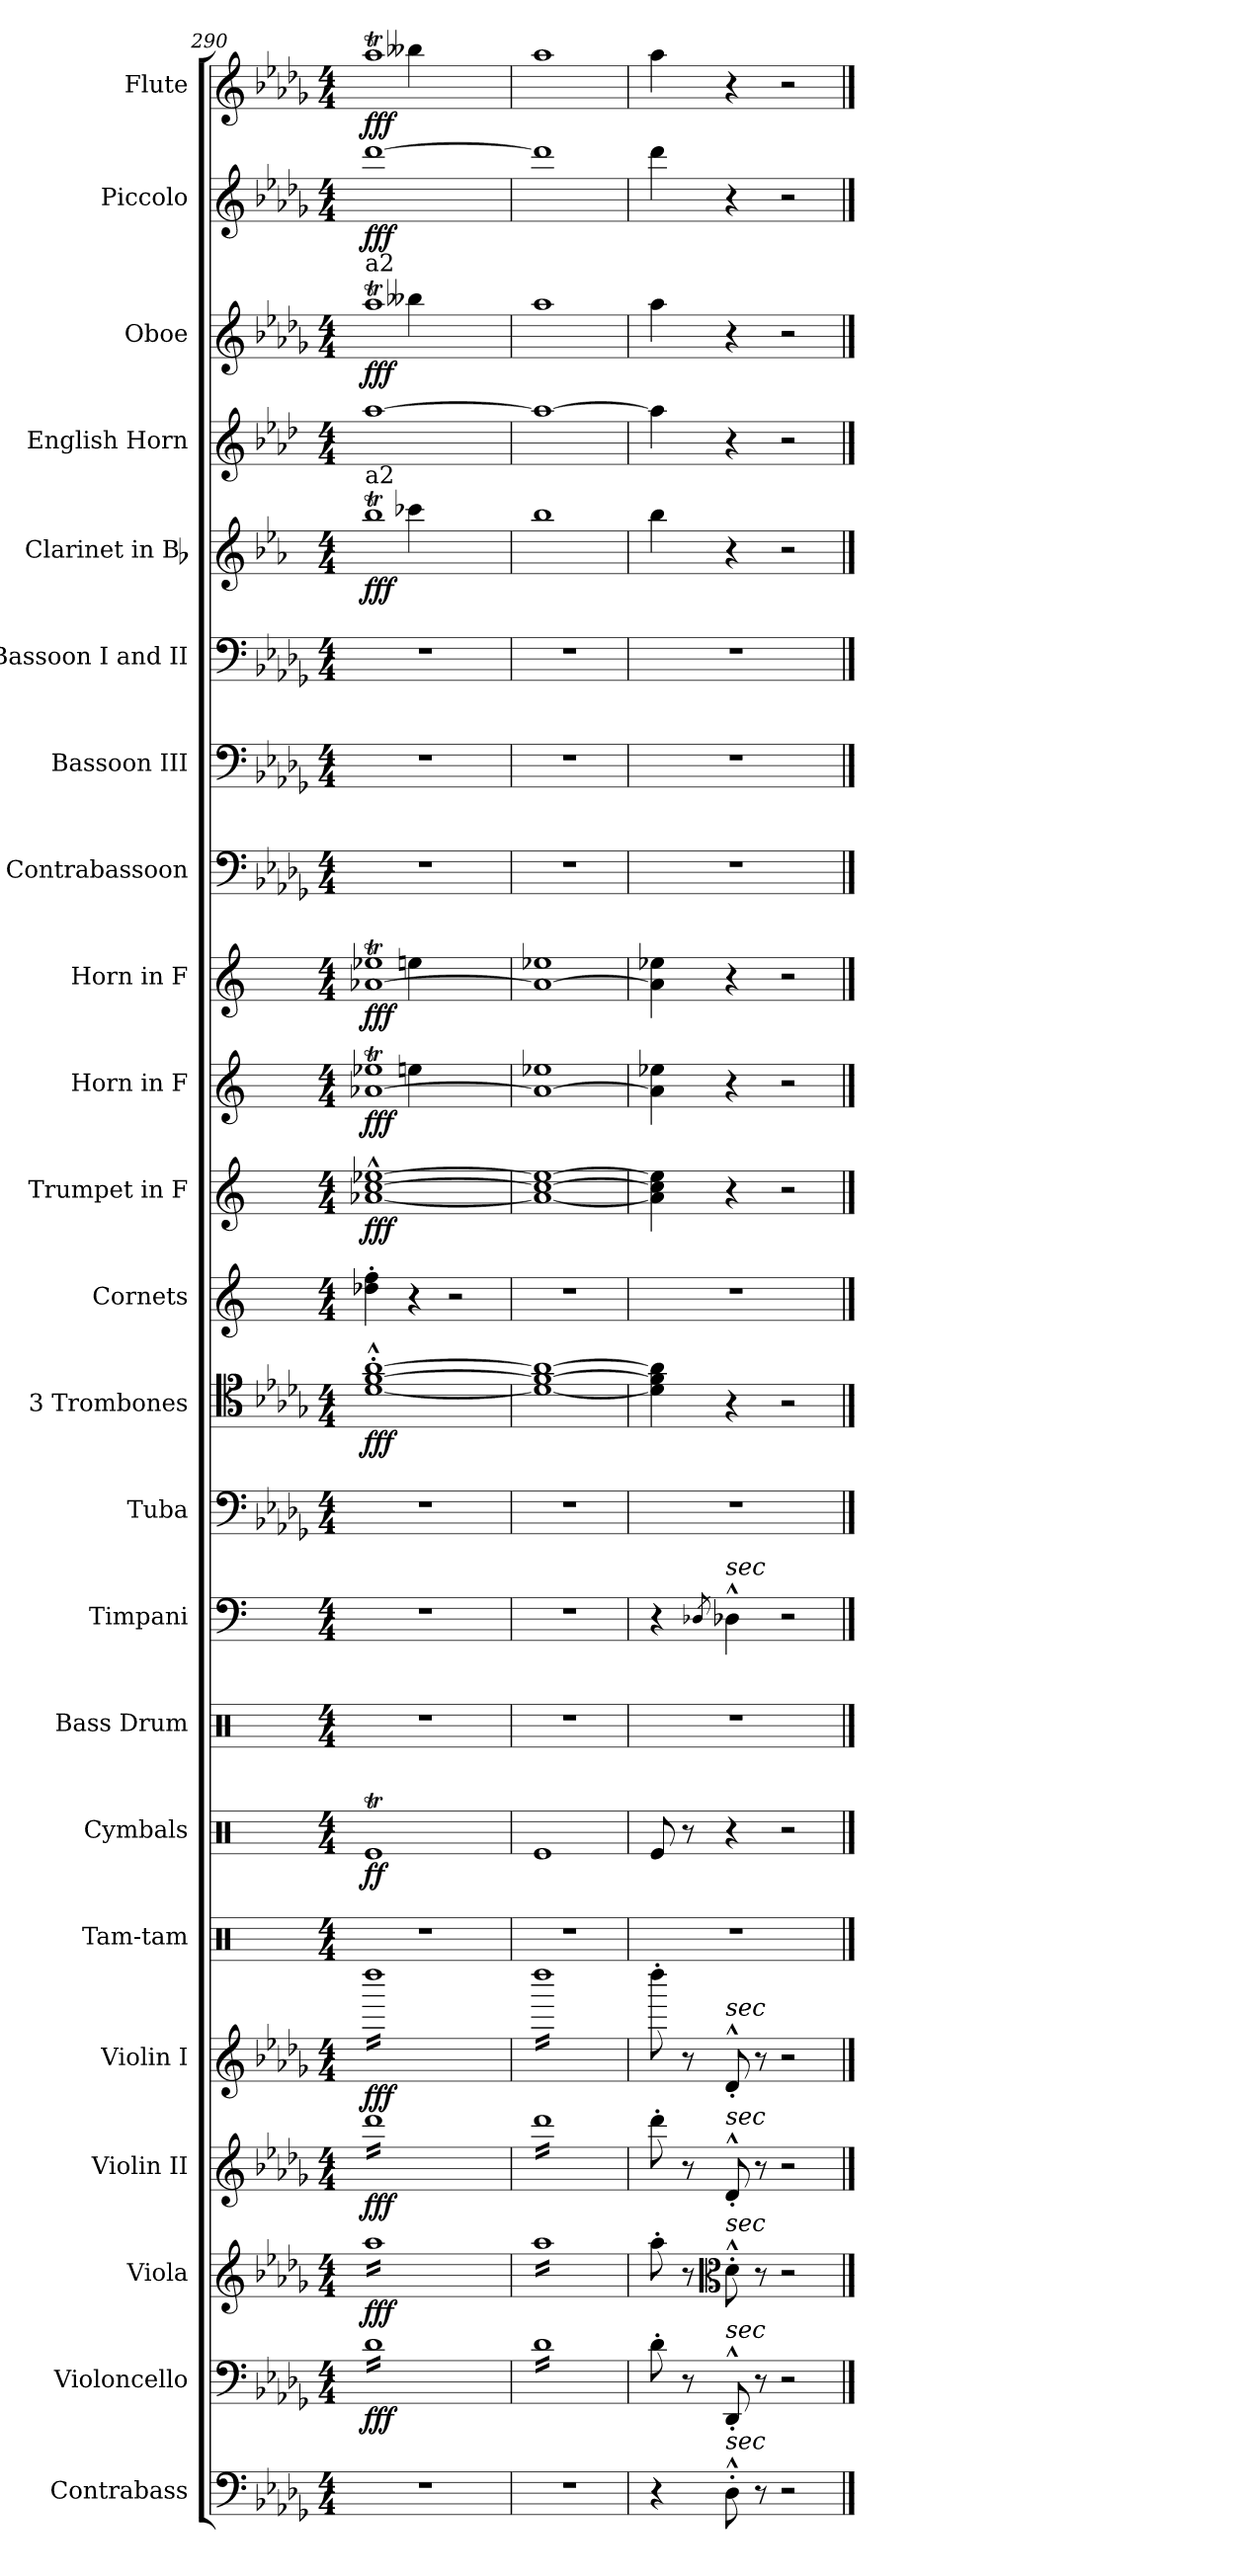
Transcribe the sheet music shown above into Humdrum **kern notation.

**kern	**kern	**dynam	**kern	**dynam	**kern	**dynam	**kern	**dynam	**kern	**kern	**dynam	**kern	**kern	**kern	**kern	**dynam	**kern	**kern	**dynam	**kern	**dynam	**kern	**dynam	**kern	**kern	**kern	**kern	**dynam	**kern	**kern	**dynam	**kern	**dynam	**kern	**dynam
*part23	*part22	*part22	*part21	*part21	*part20	*part20	*part19	*part19	*part18	*part17	*part17	*part16	*part15	*part14	*part13	*part13	*part12	*part11	*part11	*part10	*part10	*part9	*part9	*part8	*part7	*part6	*part5	*part5	*part4	*part3	*part3	*part2	*part2	*part1	*part1
*staff23	*staff22	*staff22	*staff21	*staff21	*staff20	*staff20	*staff19	*staff19	*staff18	*staff17	*staff17	*staff16	*staff15	*staff14	*staff13	*staff13	*staff12	*staff11	*staff11	*staff10	*staff10	*staff9	*staff9	*staff8	*staff7	*staff6	*staff5	*staff5	*staff4	*staff3	*staff3	*staff2	*staff2	*staff1	*staff1
*I"Contrabass	*I"Violoncello	*	*I"Viola	*	*I"Violin II	*	*I"Violin I	*	*I"Tam-tam	*I"Cymbals	*	*I"Bass Drum	*I"Timpani	*I"Tuba	*I"3 Trombones	*	*I"Cornets	*I"Trumpet in F	*	*I"Horn in F	*	*I"Horn in F	*	*I"Contrabassoon	*I"Bassoon III	*I"Bassoon I and II	*I"Clarinet in Bb	*	*I"English Horn	*I"Oboe	*	*I"Piccolo	*	*I"Flute	*
*I'Cb.	*I'Vc.	*	*	*	*I'Vln. I	*	*I'Vln. I	*	*I'T.-t.	*I'Cym.	*	*I'B. D.	*I'Timp.	*I'Tba.	*I'Tbn.	*	*	*	*	*I'Hn.	*	*I'Hn.	*	*I'Cbsn.	*I'Bsn.	*I'Bsn.	*I'Cl.	*	*	*I'Ob.	*	*I'Picc.	*	*I'Fl.	*
*clefF4	*clefF4	*	*clefG2	*	*clefG2	*	*clefG2	*	*clefX	*clefX	*	*clefX	*clefF4	*clefF4	*clefC4	*	*clefG2	*clefG2	*	*clefG2	*	*clefG2	*	*clefF4	*clefF4	*clefF4	*clefG2	*	*clefG2	*clefG2	*	*clefG2	*	*clefG2	*
*ITrd7c12	*	*	*	*	*	*	*	*	*	*	*	*	*	*	*	*	*	*ITrd-3c-5	*	*ITrd4c7	*	*ITrd4c7	*	*ITrd7c12	*	*	*ITrd1c2	*	*ITrd4c7	*	*	*ITrd-7c-12	*	*	*
*k[b-e-a-d-g-]	*k[b-e-a-d-g-]	*	*k[b-e-a-d-g-]	*	*k[b-e-a-d-g-]	*	*k[b-e-a-d-g-]	*	*k[]	*k[]	*	*k[]	*k[]	*k[b-e-a-d-g-]	*k[b-e-a-d-g-]	*	*k[]	*k[b-]	*	*k[b-]	*	*k[b-]	*	*k[b-e-a-d-g-]	*k[b-e-a-d-g-]	*k[b-e-a-d-g-]	*k[b-e-a-d-g-]	*	*k[b-e-a-d-g-]	*k[b-e-a-d-g-]	*	*k[b-e-a-d-g-]	*	*k[b-e-a-d-g-]	*
*D-:	*D-:	*	*D-:	*	*D-:	*	*D-:	*	*C:	*C:	*	*C:	*C:	*D-:	*D-:	*	*	*	*	*F:	*	*F:	*	*D-:	*D-:	*D-:	*D-:	*	*D-:	*D-:	*	*D-:	*	*D-:	*
*M4/4	*M4/4	*	*M4/4	*	*M4/4	*	*M4/4	*	*M4/4	*M4/4	*	*M4/4	*M4/4	*M4/4	*M4/4	*	*M4/4	*M4/4	*	*M4/4	*	*M4/4	*	*M4/4	*M4/4	*M4/4	*M4/4	*	*M4/4	*M4/4	*	*M4/4	*	*M4/4	*
=290	=290	=290	=290	=290	=290	=290	=290	=290	=290	=290	=290	=290	=290	=290	=290	=290	=290	=290	=290	=290	=290	=290	=290	=290	=290	=290	=290	=290	=290	=290	=290	=290	=290	=290	=290
*	*	*	*	*	*	*	*	*	*	*	*	*	*	*	*	*	*	*	*	*^	*	*^	*	*	*	*	*^	*	*	*^	*	*	*	*^	*
*	*	*	*	*	*	*	*	*	*	*	*	*	*	*	*	*	*	*	*	*	*^	*	*	*^	*	*	*	*	*	*	*	*	*	*	*	*	*	*	*	*
!	!	!	!	!	!	!	!	!	!	!	!	!	!	!	!	!	!	!	!	!	!	!	!	!	!	!	!	!	!	!	!	!	!	!	!LO:TX:a:t=a2	!	!	!	!	!	!	!
!	!	!	!	!	!	!	!	!	!	!	!	!	!	!	!	!	!	!	!	!	!	!	!	!	!	!	!	!	!	!	!LO:TX:a:t=a2	!	!	!	!	!	!	!	!	!	!	!
!	!LO:TX:a:t=arco	!	!	!	!	!	!	!	!	!	!	!	!	!	!	!	!	!	!	!	!	!	!	!	!	!	!	!	!	!	!	!	!	!	!	!	!	!	!	!	!	!
*	*tremolo	*	*	*	*	*	*	*	*	*	*	*	*	*	*	*	*	*	*	*	*	*	*	*	*	*	*	*	*	*	*	*	*	*	*	*	*	*	*	*	*	*
*	*	*	*tremolo	*	*	*	*	*	*	*	*	*	*	*	*	*	*	*	*	*	*	*	*	*	*	*	*	*	*	*	*	*	*	*	*	*	*	*	*	*	*	*
*	*	*	*	*	*tremolo	*	*	*	*	*	*	*	*	*	*	*	*	*	*	*	*	*	*	*	*	*	*	*	*	*	*	*	*	*	*	*	*	*	*	*	*	*
*	*	*	*	*	*	*	*tremolo	*	*	*	*	*	*	*	*	*	*	*	*	*	*	*	*	*	*	*	*	*	*	*	*	*	*	*	*	*	*	*	*	*	*	*
1r	16d-iLL	fff	16aa-iLL	fff	16ddd-iLL	fff	16dddd-iLL	fff	1r	1Reti	ff	1r	1r	1r	[<1d-i'^^ [>1fi'^^ [>1a-i'^^	fff	4dd-Xi\' 4ffi'	[<1dd-Xi^^ [>1ffi^^ [>1aa-Xi^^	fff	[<1d-Xi	4ryy	1a-XTi	fff	[<1d-Xi	4ryy	1a-XTi	fff	1r	1r	1r	1aa-Ti	4ryy	fff	[>1dd-i	1aa-Ti	4ryy	fff	[>1dddd-i	fff	1aa-Ti	4ryy	fff
.	16d-i	.	16aa-i	.	16ddd-i	.	16dddd-i	.	.	.	.	.	.	.	.	.	.	.	.	.	.	.	.	.	.	.	.	.	.	.	.	.	.	.	.	.	.	.	.	.	.	.
.	16d-i	.	16aa-i	.	16ddd-i	.	16dddd-i	.	.	.	.	.	.	.	.	.	.	.	.	.	.	.	.	.	.	.	.	.	.	.	.	.	.	.	.	.	.	.	.	.	.	.
.	16d-i	.	16aa-i	.	16ddd-i	.	16dddd-i	.	.	.	.	.	.	.	.	.	.	.	.	.	.	.	.	.	.	.	.	.	.	.	.	.	.	.	.	.	.	.	.	.	.	.
.	16d-i	.	16aa-i	.	16ddd-i	.	16dddd-i	.	.	.	.	.	.	.	.	.	4r	.	.	.	4ani\	.	.	.	4ani\	.	.	.	.	.	.	4bb--Xi\	.	.	.	4bb--Xi\	.	.	.	.	4bb--Xi\	.
.	16d-i	.	16aa-i	.	16ddd-i	.	16dddd-i	.	.	.	.	.	.	.	.	.	.	.	.	.	.	.	.	.	.	.	.	.	.	.	.	.	.	.	.	.	.	.	.	.	.	.
.	16d-i	.	16aa-i	.	16ddd-i	.	16dddd-i	.	.	.	.	.	.	.	.	.	.	.	.	.	.	.	.	.	.	.	.	.	.	.	.	.	.	.	.	.	.	.	.	.	.	.
.	16d-i	.	16aa-i	.	16ddd-i	.	16dddd-i	.	.	.	.	.	.	.	.	.	.	.	.	.	.	.	.	.	.	.	.	.	.	.	.	.	.	.	.	.	.	.	.	.	.	.
.	16d-i	.	16aa-i	.	16ddd-i	.	16dddd-i	.	.	.	.	.	.	.	.	.	2r	.	.	.	2ryy	.	.	.	2ryy	.	.	.	.	.	.	2ryy	.	.	.	2ryy	.	.	.	.	2ryy	.
.	16d-i	.	16aa-i	.	16ddd-i	.	16dddd-i	.	.	.	.	.	.	.	.	.	.	.	.	.	.	.	.	.	.	.	.	.	.	.	.	.	.	.	.	.	.	.	.	.	.	.
.	16d-i	.	16aa-i	.	16ddd-i	.	16dddd-i	.	.	.	.	.	.	.	.	.	.	.	.	.	.	.	.	.	.	.	.	.	.	.	.	.	.	.	.	.	.	.	.	.	.	.
.	16d-i	.	16aa-i	.	16ddd-i	.	16dddd-i	.	.	.	.	.	.	.	.	.	.	.	.	.	.	.	.	.	.	.	.	.	.	.	.	.	.	.	.	.	.	.	.	.	.	.
.	16d-i	.	16aa-i	.	16ddd-i	.	16dddd-i	.	.	.	.	.	.	.	.	.	.	.	.	.	.	.	.	.	.	.	.	.	.	.	.	.	.	.	.	.	.	.	.	.	.	.
.	16d-i	.	16aa-i	.	16ddd-i	.	16dddd-i	.	.	.	.	.	.	.	.	.	.	.	.	.	.	.	.	.	.	.	.	.	.	.	.	.	.	.	.	.	.	.	.	.	.	.
.	16d-i	.	16aa-i	.	16ddd-i	.	16dddd-i	.	.	.	.	.	.	.	.	.	.	.	.	.	.	.	.	.	.	.	.	.	.	.	.	.	.	.	.	.	.	.	.	.	.	.
.	16d-iJJ	.	16aa-iJJ	.	16ddd-iJJ	.	16dddd-iJJ	.	.	.	.	.	.	.	.	.	.	.	.	.	.	.	.	.	.	.	.	.	.	.	.	.	.	.	.	.	.	.	.	.	.	.
*	*	*	*	*	*	*	*	*	*	*	*	*	*	*	*	*	*	*	*	*	*v	*v	*	*	*	*	*	*	*	*	*v	*v	*	*	*v	*v	*	*	*	*v	*v	*
*	*	*	*	*	*	*	*	*	*	*	*	*	*	*	*	*	*	*	*	*	*	*	*	*v	*v	*	*	*	*	*	*	*	*	*	*	*	*	*
=291	=291	=291	=291	=291	=291	=291	=291	=291	=291	=291	=291	=291	=291	=291	=291	=291	=291	=291	=291	=291	=291	=291	=291	=291	=291	=291	=291	=291	=291	=291	=291	=291	=291	=291	=291	=291	=291
1r	16d-iLL	.	16aa-iLL	.	16ddd-iLL	.	16dddd-iLL	.	1r	1Rei	.	1r	1r	1r	1d-i_< 1fi_> 1a-i_>	.	1r	1dd-i_< 1ffi_> 1aa-i_>	.	1d-i_<	1a-Xi	.	1d-i_<	1a-Xi	.	1r	1r	1r	1aa-i	.	1dd-i_>	1aa-i	.	1dddd-i]	.	1aa-i	.
.	16d-i	.	16aa-i	.	16ddd-i	.	16dddd-i	.	.	.	.	.	.	.	.	.	.	.	.	.	.	.	.	.	.	.	.	.	.	.	.	.	.	.	.	.	.
.	16d-i	.	16aa-i	.	16ddd-i	.	16dddd-i	.	.	.	.	.	.	.	.	.	.	.	.	.	.	.	.	.	.	.	.	.	.	.	.	.	.	.	.	.	.
.	16d-i	.	16aa-i	.	16ddd-i	.	16dddd-i	.	.	.	.	.	.	.	.	.	.	.	.	.	.	.	.	.	.	.	.	.	.	.	.	.	.	.	.	.	.
.	16d-i	.	16aa-i	.	16ddd-i	.	16dddd-i	.	.	.	.	.	.	.	.	.	.	.	.	.	.	.	.	.	.	.	.	.	.	.	.	.	.	.	.	.	.
.	16d-i	.	16aa-i	.	16ddd-i	.	16dddd-i	.	.	.	.	.	.	.	.	.	.	.	.	.	.	.	.	.	.	.	.	.	.	.	.	.	.	.	.	.	.
.	16d-i	.	16aa-i	.	16ddd-i	.	16dddd-i	.	.	.	.	.	.	.	.	.	.	.	.	.	.	.	.	.	.	.	.	.	.	.	.	.	.	.	.	.	.
.	16d-i	.	16aa-i	.	16ddd-i	.	16dddd-i	.	.	.	.	.	.	.	.	.	.	.	.	.	.	.	.	.	.	.	.	.	.	.	.	.	.	.	.	.	.
.	16d-i	.	16aa-i	.	16ddd-i	.	16dddd-i	.	.	.	.	.	.	.	.	.	.	.	.	.	.	.	.	.	.	.	.	.	.	.	.	.	.	.	.	.	.
.	16d-i	.	16aa-i	.	16ddd-i	.	16dddd-i	.	.	.	.	.	.	.	.	.	.	.	.	.	.	.	.	.	.	.	.	.	.	.	.	.	.	.	.	.	.
.	16d-i	.	16aa-i	.	16ddd-i	.	16dddd-i	.	.	.	.	.	.	.	.	.	.	.	.	.	.	.	.	.	.	.	.	.	.	.	.	.	.	.	.	.	.
.	16d-i	.	16aa-i	.	16ddd-i	.	16dddd-i	.	.	.	.	.	.	.	.	.	.	.	.	.	.	.	.	.	.	.	.	.	.	.	.	.	.	.	.	.	.
.	16d-i	.	16aa-i	.	16ddd-i	.	16dddd-i	.	.	.	.	.	.	.	.	.	.	.	.	.	.	.	.	.	.	.	.	.	.	.	.	.	.	.	.	.	.
.	16d-i	.	16aa-i	.	16ddd-i	.	16dddd-i	.	.	.	.	.	.	.	.	.	.	.	.	.	.	.	.	.	.	.	.	.	.	.	.	.	.	.	.	.	.
.	16d-i	.	16aa-i	.	16ddd-i	.	16dddd-i	.	.	.	.	.	.	.	.	.	.	.	.	.	.	.	.	.	.	.	.	.	.	.	.	.	.	.	.	.	.
.	16d-iJJ	.	16aa-iJJ	.	16ddd-iJJ	.	16dddd-iJJ	.	.	.	.	.	.	.	.	.	.	.	.	.	.	.	.	.	.	.	.	.	.	.	.	.	.	.	.	.	.
*	*	*	*	*	*	*	*Xtremolo	*	*	*	*	*	*	*	*	*	*	*	*	*	*	*	*	*	*	*	*	*	*	*	*	*	*	*	*	*	*
*	*	*	*	*	*Xtremolo	*	*	*	*	*	*	*	*	*	*	*	*	*	*	*	*	*	*	*	*	*	*	*	*	*	*	*	*	*	*	*	*
*	*	*	*Xtremolo	*	*	*	*	*	*	*	*	*	*	*	*	*	*	*	*	*	*	*	*	*	*	*	*	*	*	*	*	*	*	*	*	*	*
*	*Xtremolo	*	*	*	*	*	*	*	*	*	*	*	*	*	*	*	*	*	*	*	*	*	*	*	*	*	*	*	*	*	*	*	*	*	*	*	*
*	*	*	*	*	*	*	*	*	*	*	*	*	*	*	*	*	*	*	*	*v	*v	*	*	*	*	*	*	*	*	*	*	*	*	*	*	*	*
*	*	*	*	*	*	*	*	*	*	*	*	*	*	*	*	*	*	*	*	*	*	*v	*v	*	*	*	*	*	*	*	*	*	*	*	*	*
=292	=292	=292	=292	=292	=292	=292	=292	=292	=292	=292	=292	=292	=292	=292	=292	=292	=292	=292	=292	=292	=292	=292	=292	=292	=292	=292	=292	=292	=292	=292	=292	=292	=292	=292	=292
4r	8d-'i\	.	8aa-'i\	.	8ddd-'i\	.	8dddd-'i\	.	1r	8Rei/	.	1r	4r	1r	4d-i\] 4fi] 4a-i]	.	1r	4dd-i\] 4ffi] 4aa-i]	.	4d-i\] 4a-Xi	.	4d-i\] 4a-Xi	.	1r	1r	1r	4aa-i\	.	4dd-i\]	4aa-i\	.	4dddd-i\	.	4aa-i\	.
.	8r	.	8r	.	8r	.	8r	.	.	8r	.	.	.	.	.	.	.	.	.	.	.	.	.	.	.	.	.	.	.	.	.	.	.	.	.
*	*	*	*clefC3	*	*	*	*	*	*	*	*	*	*	*	*	*	*	*	*	*	*	*	*	*	*	*	*	*	*	*	*	*	*	*	*
.	.	.	.	.	.	.	.	.	.	.	.	.	8qD-Xi/	.	.	.	.	.	.	.	.	.	.	.	.	.	.	.	.	.	.	.	.	.	.
!	!	!	!	!	!	!	!	!	!	!	!	!	!LO:TX:a:i:t=sec	!	!	!	!	!	!	!	!	!	!	!	!	!	!	!	!	!	!	!	!	!	!
!	!	!	!	!	!	!	!LO:TX:a:i:t=sec	!	!	!	!	!	!	!	!	!	!	!	!	!	!	!	!	!	!	!	!	!	!	!	!	!	!	!	!
!	!	!	!	!	!LO:TX:a:i:t=sec	!	!	!	!	!	!	!	!	!	!	!	!	!	!	!	!	!	!	!	!	!	!	!	!	!	!	!	!	!	!
!	!	!	!LO:TX:a:i:t=sec	!	!	!	!	!	!	!	!	!	!	!	!	!	!	!	!	!	!	!	!	!	!	!	!	!	!	!	!	!	!	!	!
!	!LO:TX:a:i:t=sec	!	!	!	!	!	!	!	!	!	!	!	!	!	!	!	!	!	!	!	!	!	!	!	!	!	!	!	!	!	!	!	!	!	!
!LO:TX:a:i:t=sec	!	!	!	!	!	!	!	!	!	!	!	!	!	!	!	!	!	!	!	!	!	!	!	!	!	!	!	!	!	!	!	!	!	!	!
8DD-'^^i\	8DD-'^^i/	.	8d-'^^i\	.	8d-'^^i/	.	8d-'^^i/	.	.	4r	.	.	4D-^^i\	.	4r	.	.	4r	.	4r	.	4r	.	.	.	.	4r	.	4r	4r	.	4r	.	4r	.
8r	8r	.	8r	.	8r	.	8r	.	.	.	.	.	.	.	.	.	.	.	.	.	.	.	.	.	.	.	.	.	.	.	.	.	.	.	.
2r	2r	.	2r	.	2r	.	2r	.	.	2r	.	.	2r	.	2r	.	.	2r	.	2r	.	2r	.	.	.	.	2r	.	2r	2r	.	2r	.	2r	.
==	==	==	==	==	==	==	==	==	==	==	==	==	==	==	==	==	==	==	==	==	==	==	==	==	==	==	==	==	==	==	==	==	==	==	==
*-	*-	*-	*-	*-	*-	*-	*-	*-	*-	*-	*-	*-	*-	*-	*-	*-	*-	*-	*-	*-	*-	*-	*-	*-	*-	*-	*-	*-	*-	*-	*-	*-	*-	*-	*-
